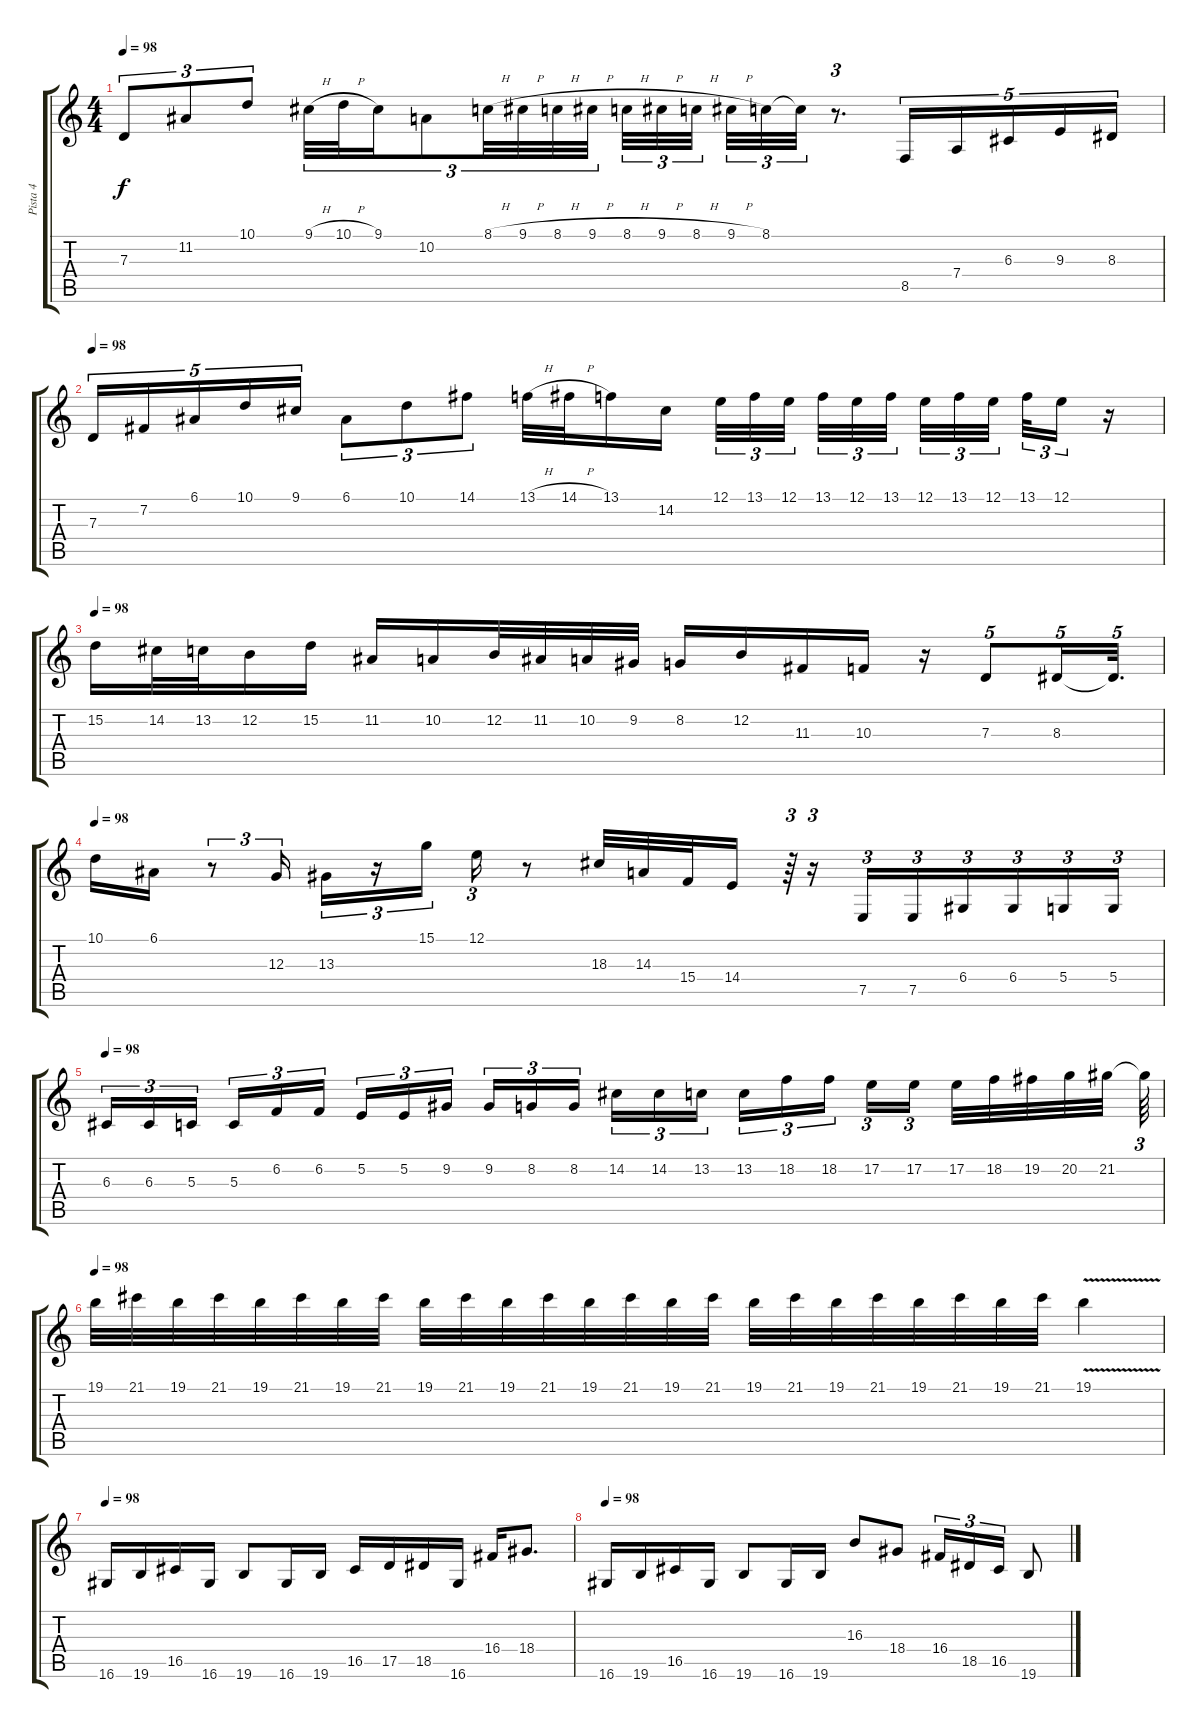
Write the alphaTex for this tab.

\track ("Pista 4" "Pista 4") {instrument rockorgan}
\staff {score tabs}
\tuning (E4 B3 G3 D3 A2 E2) {hide}
\ts (4 4)
\tempo 98
\clef g2
\ks c
7.3.8{tu (3 2) dy f volume 16 instrument vibraphone} 11.2.8{tu (3 2)} 10.1.8{tu (3 2)} 9.1{h}.32{tu (3 2)} 10.1{h}.32{tu (3 2)} 9.1.16{tu (3 2)} 10.2.8{tu (3 2)} 8.1{h}.32{tu (3 2)} 9.1{h}.32{tu (3 2)} 8.1{h}.32{tu (3 2)} 9.1{h}.32{tu (3 2)} 8.1{h}.32{tu (3 2)} 9.1{h}.32{tu (3 2)} 8.1{h}.32{tu (3 2)} 9.1{h}.32{tu (3 2)} 8.1.32{tu (3 2)} 8.1{t}.32{tu (3 2)} r.8{d tu (3 2)} 8.5.16{tu (5 4)} 7.4.16{tu (5 4)} 6.3.16{tu (5 4)} 9.3.16{tu (5 4)} 8.3.16{tu (5 4)} |
\tempo 98
7.3.16{tu (5 4) volume 16 instrument vibraphone} 7.2.16{tu (5 4)} 6.1.16{tu (5 4)} 10.1.16{tu (5 4)} 9.1.16{tu (5 4)} 6.1.8{tu (3 2)} 10.1.8{tu (3 2)} 14.1.8{tu (3 2)} 13.1{h}.32 14.1{h}.32 13.1.16 14.2.16 12.1.32{tu (3 2)} 13.1.32{tu (3 2)} 12.1.32{tu (3 2)} 13.1.32{tu (3 2)} 12.1.32{tu (3 2)} 13.1.32{tu (3 2)} 12.1.32{tu (3 2)} 13.1.32{tu (3 2)} 12.1.32{tu (3 2)} 13.1.32{tu (3 2)} 12.1.16{tu (3 2)} r.16 |
\tempo 98
15.2.16{volume 16 instrument vibraphone} 14.2.32 13.2.32 12.2.16 15.2.16 11.2.16 10.2.16 12.2.32 11.2.32 10.2.32 9.2.32 8.2.16 12.2.16 11.3.16 10.3.16 r.16 7.3.8{tu (5 4)} 8.3.16{tu (5 4)} 8.3{t}.32{d tu (5 4)} |
\tempo 98
10.1.16{volume 16 instrument vibraphone} 6.1.16 r.8{tu (3 2)} 12.3.16{tu (3 2)} 13.3.16{tu (3 2)} r.16{tu (3 2)} 15.1.16{tu (3 2)} 12.1.16{tu (3 2)} r.8 18.3.32 14.3.32 15.4.32 14.4.16 r.64{tu (3 2)} r.16{tu (3 2)} 7.5.16{tu (3 2)} 7.5.16{tu (3 2)} 6.4.16{tu (3 2)} 6.4.16{tu (3 2)} 5.4.16{tu (3 2)} 5.4.16{tu (3 2)} |
\tempo 98
6.3.16{tu (3 2) volume 16 instrument vibraphone} 6.3.16{tu (3 2)} 5.3.16{tu (3 2)} 5.3.16{tu (3 2)} 6.2.16{tu (3 2)} 6.2.16{tu (3 2)} 5.2.16{tu (3 2)} 5.2.16{tu (3 2)} 9.2.16{tu (3 2)} 9.2.16{tu (3 2)} 8.2.16{tu (3 2)} 8.2.16{tu (3 2)} 14.2.16{tu (3 2)} 14.2.16{tu (3 2)} 13.2.16{tu (3 2)} 13.2.16{tu (3 2)} 18.2.16{tu (3 2)} 18.2.16{tu (3 2)} 17.2.16{tu (3 2)} 17.2.16{tu (3 2)} 17.2.32 18.2.32 19.2.32 20.2.32 21.2.32 21.2{t}.64{tu (3 2)} |
\tempo 98
19.1.32{volume 16 instrument vibraphone} 21.1.32 19.1.32 21.1.32 19.1.32 21.1.32 19.1.32 21.1.32 19.1.32 21.1.32 19.1.32 21.1.32 19.1.32 21.1.32 19.1.32 21.1.32 19.1.32 21.1.32 19.1.32 21.1.32 19.1.32 21.1.32 19.1.32 21.1.32 19.1{v}.4 |
\tempo 98
16.6.16{volume 13 instrument rockorgan} 19.6.16 16.5.16 16.6.16 19.6.8 16.6.16 19.6.16 16.5.16 17.5.16 18.5.16 16.6.16 16.4.16 18.4.8{d} |
\tempo 98
16.6.16{volume 13 instrument rockorgan} 19.6.16 16.5.16 16.6.16 19.6.8 16.6.16 19.6.16 16.3.8 18.4.8 16.4.16{tu (3 2)} 18.5.16{tu (3 2)} 16.5.16{tu (3 2)} 19.6.8
